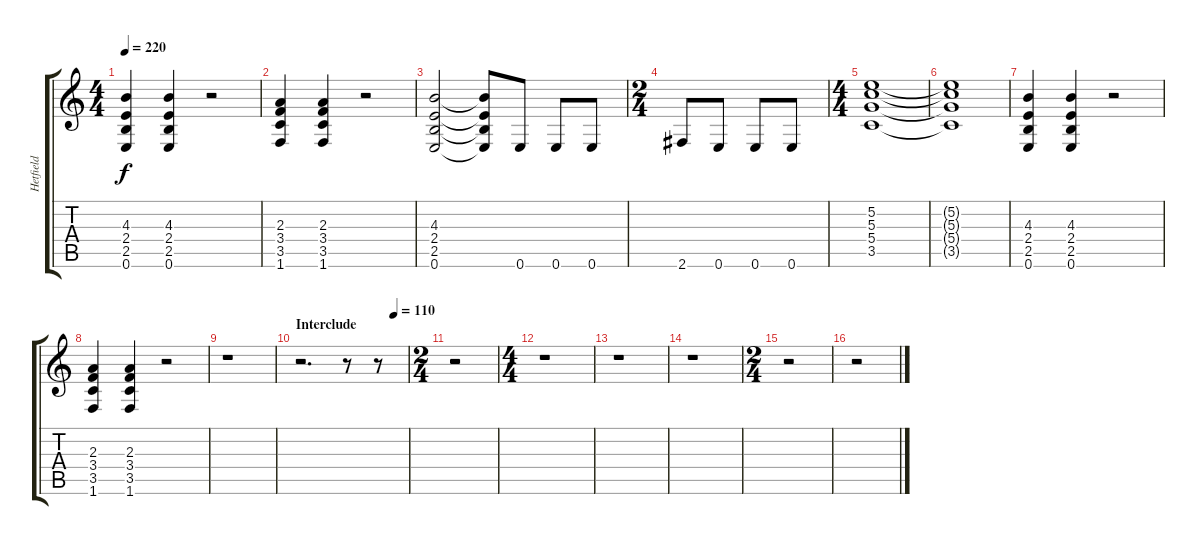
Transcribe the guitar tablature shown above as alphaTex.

\track ("Hetfield" "Hetfield") {instrument distortionguitar}
\staff {score tabs}
\tuning (E4 B3 G3 D3 A2 E2) {hide}
\ts (4 4)
\tempo 220
\clef g2
\ks c
(4.3 2.4 2.5 0.6).4{dy f} (4.3 2.4 2.5 0.6).4 r.2 |
(2.3 3.4 3.5 1.6).4 (2.3 3.4 3.5 1.6).4 r.2 |
(4.3 2.4 2.5 0.6).2 (4.3{t} 2.4{t} 2.5{t} 0.6{t}).8 0.6.8 0.6.8 0.6.8 |
\ts (2 4)
2.6.8 0.6.8 0.6.8 0.6.8 |
\ts (4 4)
(5.2 5.3 5.4 3.5).1 |
(5.2{t} 5.3{t} 5.4{t} 3.5{t}).1 |
(4.3 2.4 2.5 0.6).4 (4.3 2.4 2.5 0.6).4 r.2 |
(2.3 3.4 3.5 1.6).4 (2.3 3.4 3.5 1.6).4 r.2 |
r.1 |
\section ("" "Interclude")
\tempo (110 0.875)
r.2{d} r.8 r.8{volume 16} |
\ts (2 4)
r.2 |
\ts (4 4)
r.1 |
r.1 |
r.1 |
\ts (2 4)
r.2 |
r.2
